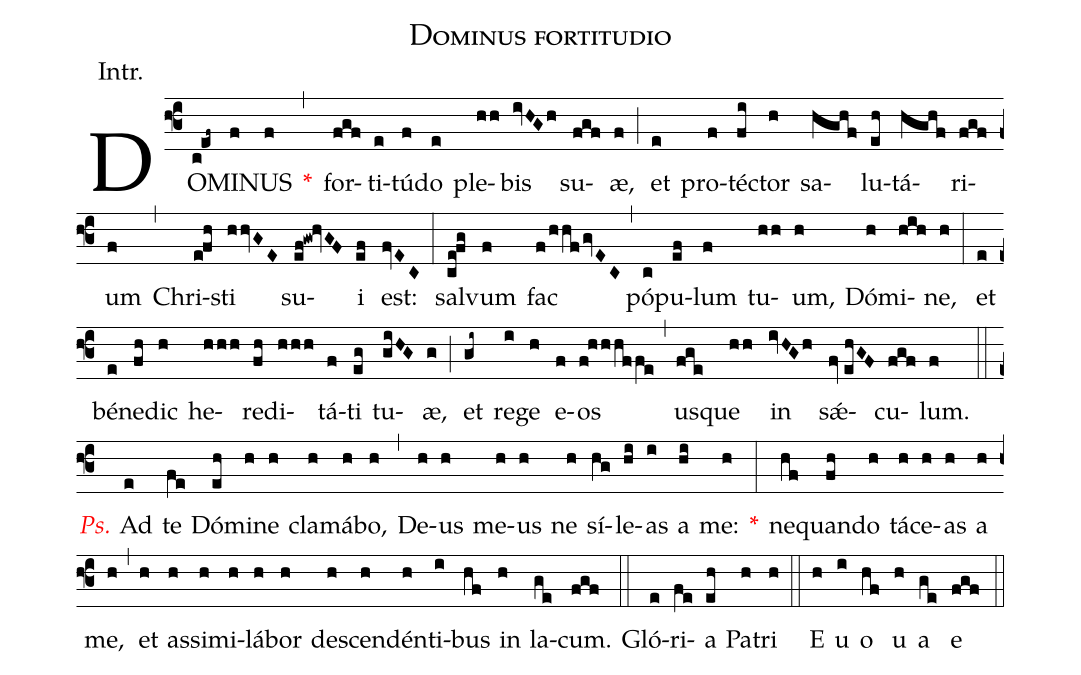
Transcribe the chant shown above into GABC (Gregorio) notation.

name:Dominus fortitudio;
annotation:Intr.;
mode:II.;
office-part:Introit;
%%
(f3) DO(c!ef~)MI(f)NUS(f) <v>\red{*}</v>(,) for(fgf)ti(e)tú(f)do(e) ple(hh)bis(ivHGh) su(fgf)æ,(f) (;) et(e) pro(f)téc(fi)tor(h) sa(hghf)lu(eh)tá(hghf)ri(fgf)um(f) (,) Chri(e!fh)sti(hhvGE) su(ef!gw!hvGF)i(ef) est:(fvEC) (:) sal(ce!fg)vum(f) fac(f/hhf/gvEC) (,) pó(c)pu(ef)lum(f) tu(hh)um,(h) Dó(h)mi(hih)ne,(h) (:) et(e) bé(e)ne(fh)dic(h) he(hhh)re(fh)di(hhh)tá(f)ti(eg) tu(giHG)æ,(g) (;) et(gi~) re(i)ge(h) e(f)os(f!hhhffe) (,) us(fge)que(hh) in(ivHGh) s<sp>'ae</sp>(fv//ehGF)cu(fgf)lum.(f) (::) <v>\redit{Ps.}</v> Ad(e) te(fe) Dó(eh)mi(h)ne(h) cla(h)má(h)bo,(h) (,) De(h)us(h) me(h)us(h) ne(h) sí(hg)le(hi)as(i) a(hi) me:(h) <v>\red{*}</v>(:) ne(hf)quan(fh)do(h) tá(h)ce(h)as(h) a(h) me,(h) (,) et(h) as(h)si(h)mi(h)lá(h)bor(h) de(h)scen(h)dén(h)ti(i)bus(hf) in(h) la(ge)cum.(fgf) (::) Gló(e)ri(fe)a(eh) Pa(h)tri(h) (::) E(h) u(i) o(hf) u(h) a(ge) e(fgf) (::)
